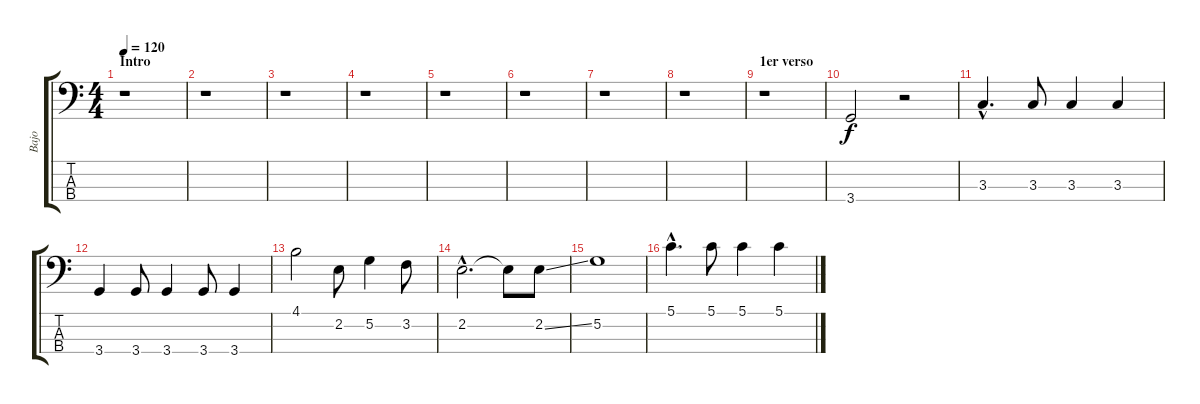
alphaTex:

\track ("Bajo" "Bajo") {instrument electricbassfinger}
\staff {score tabs}
\tuning (G2 D2 A1 E1) {hide}
\ts (4 4)
\section ("" "Intro")
\tempo 120
\clef f4
\ks c
r.1{dy f instrument electricbassfinger} |
r.1 |
r.1 |
r.1 |
r.1 |
r.1 |
r.1 |
r.1 |
\section ("" "1er verso")
r.1 |
3.4.2 r.2 |
3.3{hac}.4{d} 3.3.8 3.3.4 3.3.4 |
3.4.4 3.4.8 3.4.4 3.4.8 3.4.4 |
4.1.2 2.2.8 5.2.4 3.2.8 |
2.2{hac}.2{d} 2.2{t}.8 2.2{ss}.8 |
5.2.1 |
5.1{hac}.4{d} 5.1.8 5.1.4 5.1.4
